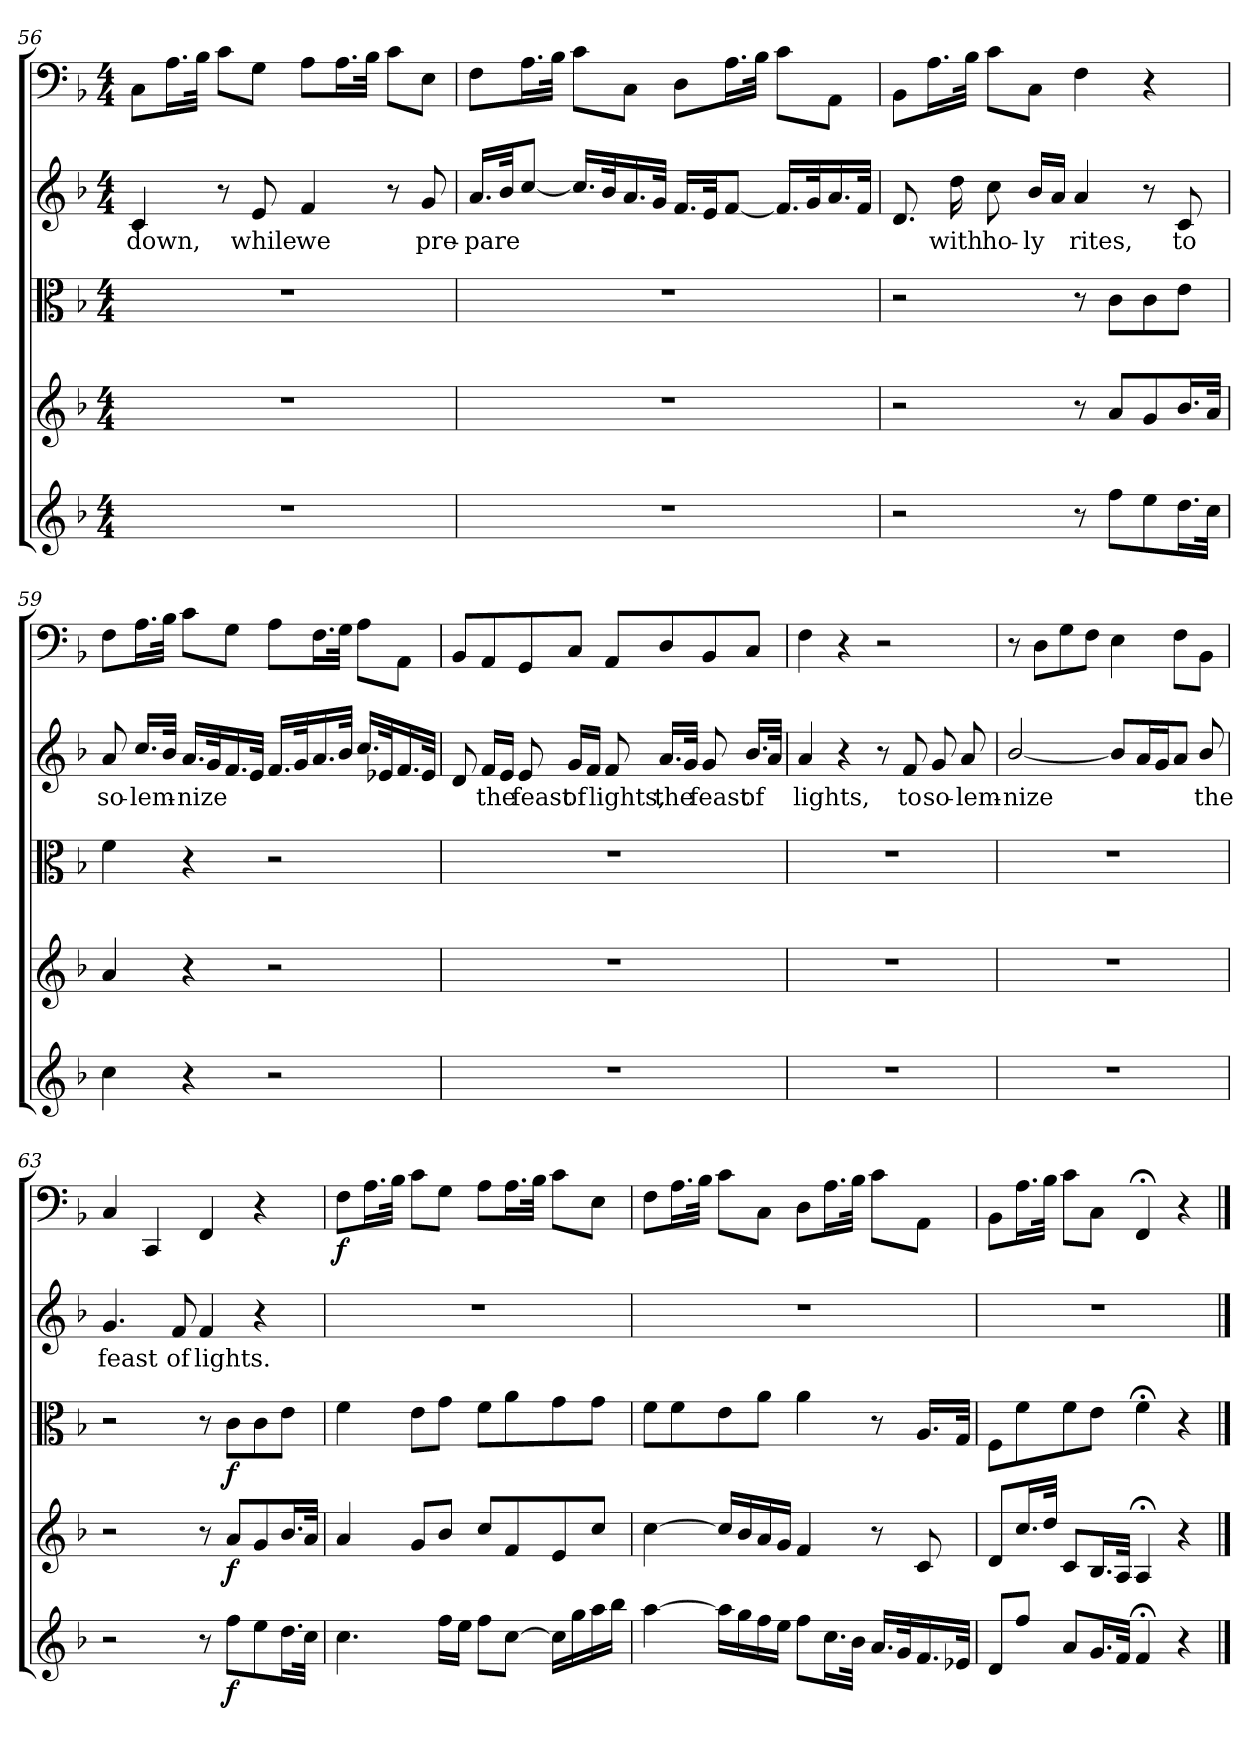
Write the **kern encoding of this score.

**kern	**dynam	**kern	**dynam	**kern	**dynam	**kern	**text	**kern	**dynam
*part5	*part5	*part4	*part4	*part3	*part3	*part2	*part2	*part1	*part1
*staff5	*staff5	*staff4	*staff4	*staff3	*staff3	*staff2	*staff2	*staff1	*staff1
*clefG2	*	*clefG2	*	*clefC3	*	*clefG2	*	*clefF4	*
*k[b-]	*	*k[b-]	*	*k[b-]	*	*k[b-]	*	*k[b-]	*
*F:	*	*F:	*	*F:	*	*F:	*	*F:	*
*M4/4	*	*M4/4	*	*M4/4	*	*M4/4	*	*M4/4	*
=56	=56	=56	=56	=56	=56	=56	=56	=56	=56
1r	.	1r	.	1r	.	4c/	down,	8C\L	.
.	.	.	.	.	.	.	.	16.A\L	.
.	.	.	.	.	.	.	.	32B-\JJk	.
.	.	.	.	.	.	8r	.	8c\L	.
.	.	.	.	.	.	8e/	while	8G\J	.
.	.	.	.	.	.	4f/	we	8A\L	.
.	.	.	.	.	.	.	.	16.A\L	.
.	.	.	.	.	.	.	.	32B-\JJk	.
.	.	.	.	.	.	8r	.	8c\L	.
.	.	.	.	.	.	8g/	pre-	8E\J	.
=57	=57	=57	=57	=57	=57	=57	=57	=57	=57
1r	.	1r	.	1r	.	16.a/LL	-pare	8F\L	.
.	.	.	.	.	.	32b-/JK	.	.	.
.	.	.	.	.	.	[8cc/J	.	16.A\L	.
.	.	.	.	.	.	.	.	32B-\JJk	.
.	.	.	.	.	.	16.cc/LL]	.	8c\L	.
.	.	.	.	.	.	32b-/K	.	.	.
.	.	.	.	.	.	16.a/	.	8C\J	.
.	.	.	.	.	.	32g/JJk	.	.	.
.	.	.	.	.	.	16.f/LL	.	8D\L	.
.	.	.	.	.	.	32e/JK	.	.	.
.	.	.	.	.	.	[8f/J	.	16.A\L	.
.	.	.	.	.	.	.	.	32B-\JJk	.
.	.	.	.	.	.	16.f/LL]	.	8c\L	.
.	.	.	.	.	.	32g/K	.	.	.
.	.	.	.	.	.	16.a/	.	8AA\J	.
.	.	.	.	.	.	32f/JJk	.	.	.
=58	=58	=58	=58	=58	=58	=58	=58	=58	=58
2r	.	2r	.	2r	.	8.d/	.	8BB-\L	.
.	.	.	.	.	.	.	.	16.A\L	.
.	.	.	.	.	.	16dd\	with	.	.
.	.	.	.	.	.	.	.	32B-\JJk	.
.	.	.	.	.	.	8cc\	ho-	8c\L	.
.	.	.	.	.	.	16b-/LL	-ly	8C\J	.
.	.	.	.	.	.	16a/JJ	.	.	.
8r	.	8r	.	8r	.	4a/	rites,	4F\	.
8ff\L	.	8a/L	.	8c\L	.	.	.	.	.
8ee\	.	8g/	.	8c\	.	8r	.	4r	.
16.dd\L	.	16.b-/L	.	8e\J	.	8c/	to	.	.
32cc\JJk	.	32a/JJk	.	.	.	.	.	.	.
=59	=59	=59	=59	=59	=59	=59	=59	=59	=59
4cc\	.	4a/	.	4f\	.	8a/	so-	8F\L	.
.	.	.	.	.	.	16.cc/LL	-lem-	16.A\L	.
.	.	.	.	.	.	32b-/JJk	.	32B-\JJk	.
4r	.	4r	.	4r	.	16.a/LL	-nize	8c\L	.
.	.	.	.	.	.	32g/K	.	.	.
.	.	.	.	.	.	16.f/	.	8G\J	.
.	.	.	.	.	.	32e/JJk	.	.	.
2r	.	2r	.	2r	.	16.f/LL	.	8A\L	.
.	.	.	.	.	.	32g/K	.	.	.
.	.	.	.	.	.	16.a/	.	16.F\L	.
.	.	.	.	.	.	32b-/JJk	.	32G\JJk	.
.	.	.	.	.	.	16.cc/LL	.	8A\L	.
.	.	.	.	.	.	32e-X/K	.	.	.
.	.	.	.	.	.	16.f/	.	8AA\J	.
.	.	.	.	.	.	32e-/JJk	.	.	.
=60	=60	=60	=60	=60	=60	=60	=60	=60	=60
1r	.	1r	.	1r	.	8d/	.	8BB-/L	.
.	.	.	.	.	.	16f/LL	the	8AA/	.
.	.	.	.	.	.	16e/JJ	.	.	.
.	.	.	.	.	.	8e/	feast	8GG/	.
.	.	.	.	.	.	16g/LL	of	8C/J	.
.	.	.	.	.	.	16f/JJ	.	.	.
.	.	.	.	.	.	8f/	lights,	8AA/L	.
.	.	.	.	.	.	16.a/LL	the	8D/	.
.	.	.	.	.	.	32g/JJk	.	.	.
.	.	.	.	.	.	8g/	feast	8BB-/	.
.	.	.	.	.	.	16.b-/LL	of	8C/J	.
.	.	.	.	.	.	32a/JJk	.	.	.
=61	=61	=61	=61	=61	=61	=61	=61	=61	=61
1r	.	1r	.	1r	.	4a/	lights,	4F\	.
.	.	.	.	.	.	4r	.	4r	.
.	.	.	.	.	.	8r	.	2r	.
.	.	.	.	.	.	8f/	to	.	.
.	.	.	.	.	.	8g/	so-	.	.
.	.	.	.	.	.	8a/	-lem-	.	.
=62	=62	=62	=62	=62	=62	=62	=62	=62	=62
1r	.	1r	.	1r	.	[2b-/	-nize	8r	.
.	.	.	.	.	.	.	.	8D\L	.
.	.	.	.	.	.	.	.	8G\	.
.	.	.	.	.	.	.	.	8F\J	.
.	.	.	.	.	.	8b-/L]	.	4E\	.
.	.	.	.	.	.	16a/L	.	.	.
.	.	.	.	.	.	16g/J	.	.	.
.	.	.	.	.	.	8a/J	.	8F\L	.
.	.	.	.	.	.	8b-/	the	8BB-\J	.
=63	=63	=63	=63	=63	=63	=63	=63	=63	=63
2r	.	2r	.	2r	.	4.g/	feast	4C/	.
.	.	.	.	.	.	.	.	4CC/	.
.	.	.	.	.	.	8f/	of	.	.
8r	.	8r	.	8r	.	4f/	lights.	4FF/	.
8ff\L	f	8a/L	f	8c\L	f	.	.	.	.
8ee\	.	8g/	.	8c\	.	4r	.	4r	.
16.dd\L	.	16.b-/L	.	8e\J	.	.	.	.	.
32cc\JJk	.	32a/JJk	.	.	.	.	.	.	.
=64	=64	=64	=64	=64	=64	=64	=64	=64	=64
4.cc\	.	4a/	.	4f\	.	1r	.	8F\L	f
.	.	.	.	.	.	.	.	16.A\L	.
.	.	.	.	.	.	.	.	32B-\JJk	.
.	.	8g/L	.	8e\L	.	.	.	8c\L	.
16ff\LL	.	8b-/J	.	8g\J	.	.	.	8G\J	.
16ee\JJ	.	.	.	.	.	.	.	.	.
8ff\L	.	8cc/L	.	8f\L	.	.	.	8A\L	.
[8cc\J	.	8f/	.	8a\	.	.	.	16.A\L	.
.	.	.	.	.	.	.	.	32B-\JJk	.
16cc\LL]	.	8e/	.	8g\	.	.	.	8c\L	.
16gg\	.	.	.	.	.	.	.	.	.
16aa\	.	8cc/J	.	8g\J	.	.	.	8E\J	.
16bb-\JJ	.	.	.	.	.	.	.	.	.
=65	=65	=65	=65	=65	=65	=65	=65	=65	=65
[4aa\	.	[4cc\	.	8f\L	.	1r	.	8F\L	.
.	.	.	.	8f\	.	.	.	16.A\L	.
.	.	.	.	.	.	.	.	32B-\JJk	.
16aa\LL]	.	16cc/LL]	.	8e\	.	.	.	8c\L	.
16gg\	.	16b-/	.	.	.	.	.	.	.
16ff\	.	16a/	.	8a\J	.	.	.	8C\J	.
16ee\JJ	.	16g/JJ	.	.	.	.	.	.	.
8ff\L	.	4f/	.	4a\	.	.	.	8D\L	.
16.cc\L	.	.	.	.	.	.	.	16.A\L	.
32b-\JJk	.	.	.	.	.	.	.	32B-\JJk	.
16.a/LL	.	8r	.	8r	.	.	.	8c\L	.
32g/K	.	.	.	.	.	.	.	.	.
16.f/	.	8c/	.	16.A/LL	.	.	.	8AA\J	.
32e-X/JJk	.	.	.	32G/JJk	.	.	.	.	.
=66	=66	=66	=66	=66	=66	=66	=66	=66	=66
8d/L	.	8d/L	.	8F\L	.	1r	.	8BB-\L	.
8ff/J	.	16.cc/L	.	8f\	.	.	.	16.A\L	.
.	.	32dd/JJk	.	.	.	.	.	32B-\JJk	.
8a/L	.	8c/L	.	8f\	.	.	.	8c\L	.
16.g/L	.	16.B-/L	.	8e\J	.	.	.	8C\J	.
32f/JJk	.	32A/JJk	.	.	.	.	.	.	.
4f;</	.	4A;</	.	4f;<\	.	.	.	4FF;</	.
4r	.	4r	.	4r	.	.	.	4r	.
==	==	==	==	==	==	==	==	==	==
*-	*-	*-	*-	*-	*-	*-	*-	*-	*-
